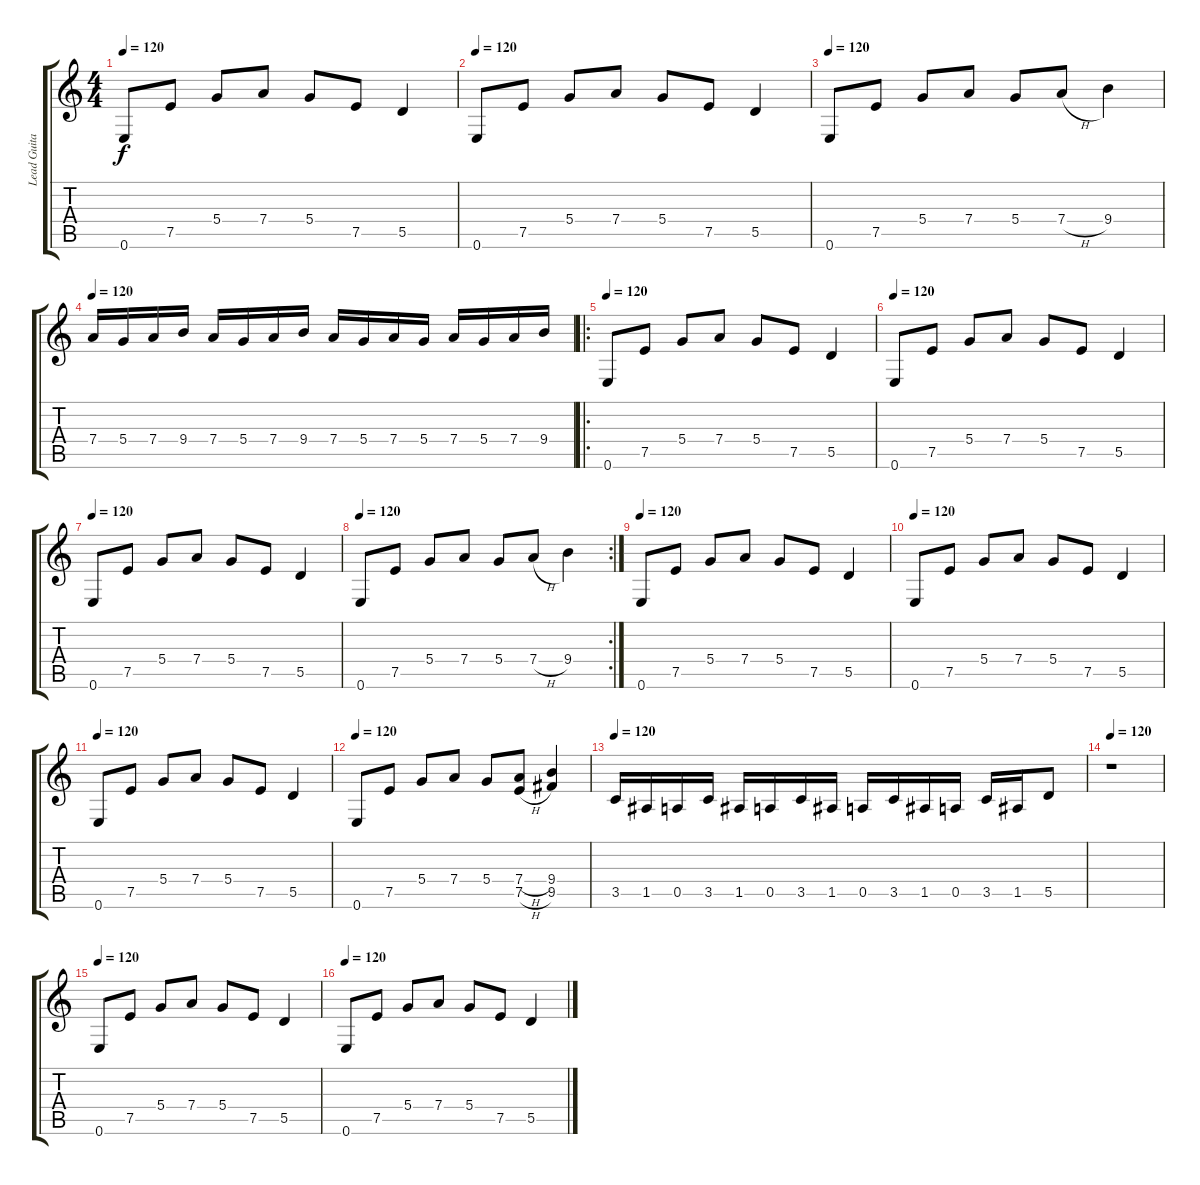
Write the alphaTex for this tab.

\track ("Lead Guitar" "Lead Guita") {instrument distortionguitar}
\staff {score tabs}
\tuning (E4 B3 G3 D3 A2 E2) {hide}
\ts (4 4)
\tempo 120
\clef g2
\ks c
0.6.8{dy f} 7.5.8 5.4.8 7.4.8 5.4.8 7.5.8 5.5.4 |
\tempo 120
0.6.8 7.5.8 5.4.8 7.4.8 5.4.8 7.5.8 5.5.4 |
\tempo 120
0.6.8 7.5.8 5.4.8 7.4.8 5.4.8 7.4{h}.8 9.4.4 |
\tempo 120
7.4.16 5.4.16 7.4.16 9.4.16 7.4.16 5.4.16 7.4.16 9.4.16 7.4.16 5.4.16 7.4.16 5.4.16 7.4.16 5.4.16 7.4.16 9.4.16 |
\ro
\tempo 120
0.6.8 7.5.8 5.4.8 7.4.8 5.4.8 7.5.8 5.5.4 |
\tempo 120
0.6.8 7.5.8 5.4.8 7.4.8 5.4.8 7.5.8 5.5.4 |
\tempo 120
0.6.8 7.5.8 5.4.8 7.4.8 5.4.8 7.5.8 5.5.4 |
\rc 2
\tempo 120
0.6.8 7.5.8 5.4.8 7.4.8 5.4.8 7.4{h}.8 9.4.4 |
\tempo 120
0.6.8 7.5.8 5.4.8 7.4.8 5.4.8 7.5.8 5.5.4 |
\tempo 120
0.6.8 7.5.8 5.4.8 7.4.8 5.4.8 7.5.8 5.5.4 |
\tempo 120
0.6.8 7.5.8 5.4.8 7.4.8 5.4.8 7.5.8 5.5.4 |
\tempo 120
0.6.8 7.5.8 5.4.8 7.4.8 5.4.8 (7.4{h} 7.5{h}).8 (9.4 9.5).4 |
\tempo 120
3.5.16 1.5.16 0.5.16 3.5.16 1.5.16 0.5.16 3.5.16 1.5.16 0.5.16 3.5.16 1.5.16 0.5.16 3.5.16 1.5.16 5.5.8 |
\tempo 120
r.1 |
\tempo 120
0.6.8 7.5.8 5.4.8 7.4.8 5.4.8 7.5.8 5.5.4 |
\tempo 120
0.6.8 7.5.8 5.4.8 7.4.8 5.4.8 7.5.8 5.5.4
